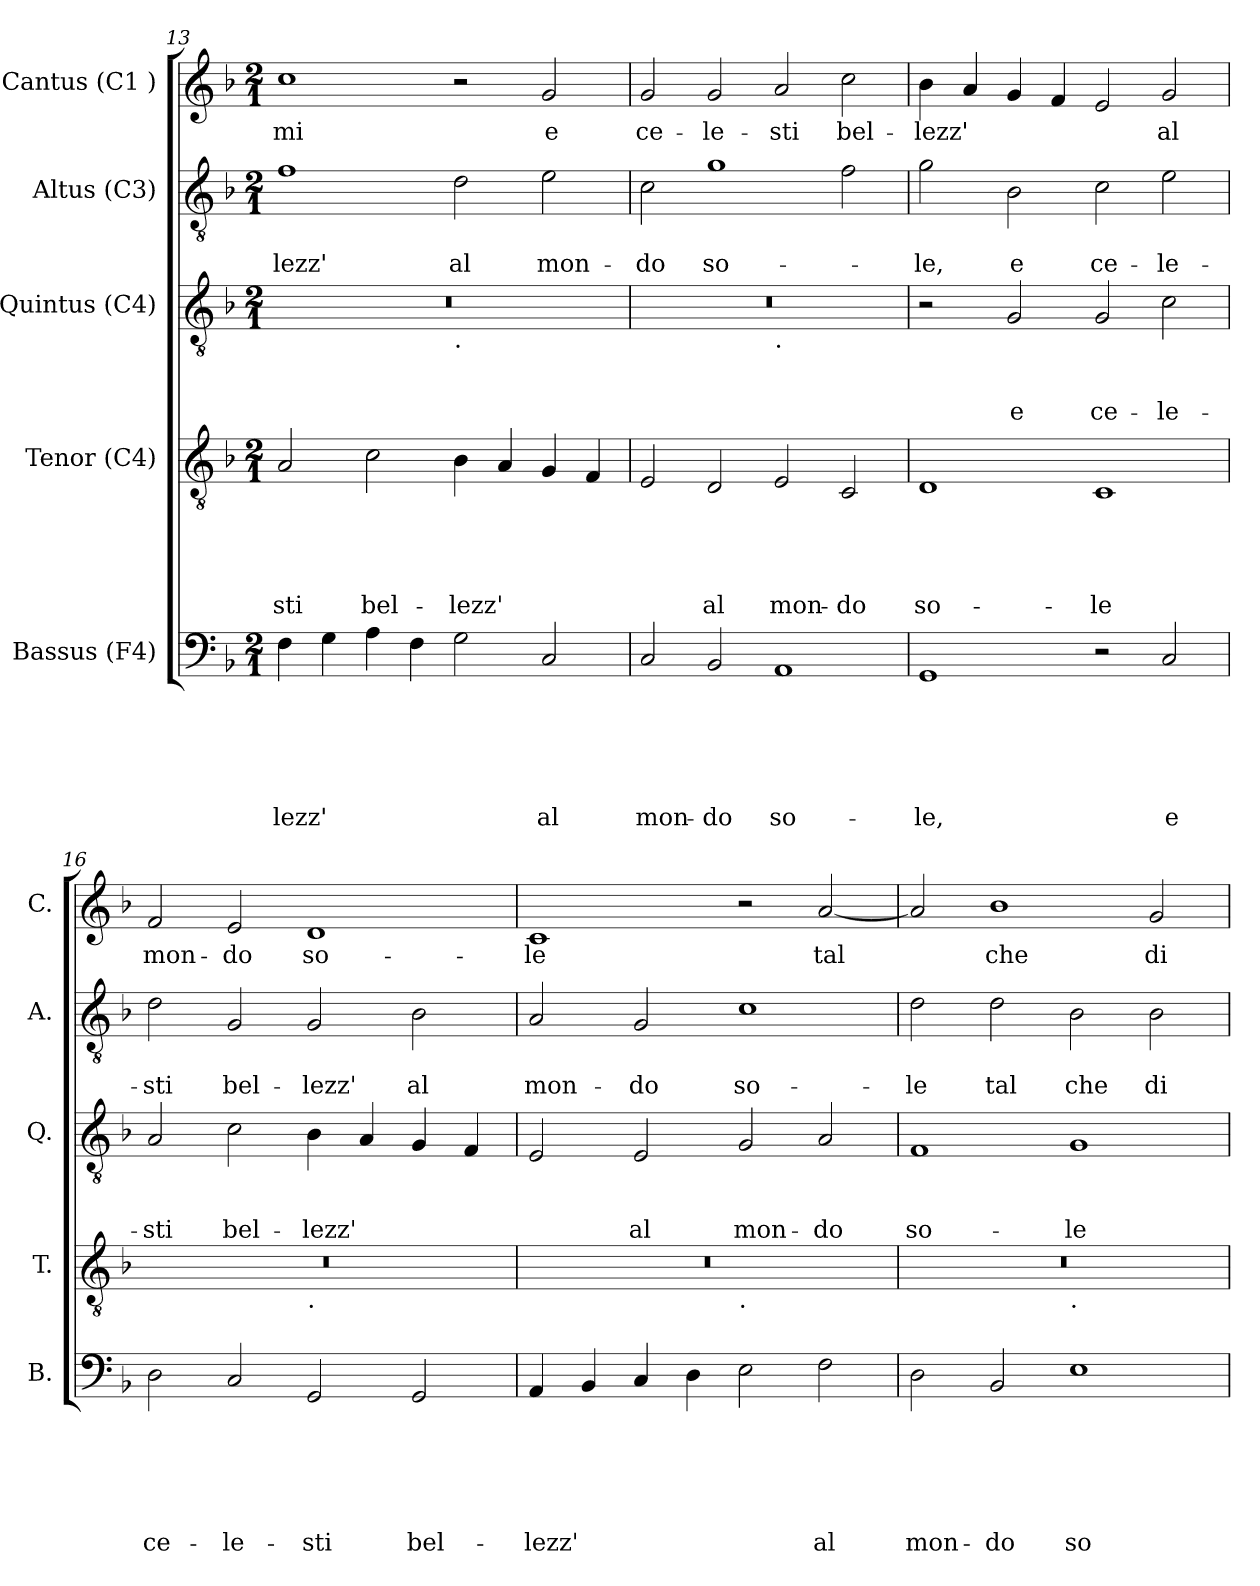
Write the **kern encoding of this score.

**kern	**text	**text	**text	**text	**text	**text	**kern	**text	**text	**text	**text	**text	**kern	**text	**text	**text	**kern	**text	**text	**kern	**text
*part5	*part5	*part5	*part5	*part5	*part5	*part5	*part4	*part4	*part4	*part4	*part4	*part4	*part3	*part3	*part3	*part3	*part2	*part2	*part2	*part1	*part1
*staff5	*staff5	*staff5	*staff5	*staff5	*staff5	*staff5	*staff4	*staff4	*staff4	*staff4	*staff4	*staff4	*staff3	*staff3	*staff3	*staff3	*staff2	*staff2	*staff2	*staff1	*staff1
*I"Bassus (F4)	*	*	*	*	*	*	*I"Tenor (C4)	*	*	*	*	*	*I"Quintus (C4)	*	*	*	*I"Altus (C3)	*	*	*I"Cantus (C1 )	*
*I'B.	*	*	*	*	*	*	*I'T.	*	*	*	*	*	*I'Q.	*	*	*	*I'A.	*	*	*I'C.	*
!!LO:LB:g=z
*clefF4	*	*	*	*	*	*	*clefGv2	*	*	*	*	*	*clefGv2	*	*	*	*clefGv2	*	*	*clefG2	*
*k[b-]	*	*	*	*	*	*	*k[b-]	*	*	*	*	*	*k[b-]	*	*	*	*k[b-]	*	*	*k[b-]	*
*F:	*	*	*	*	*	*	*F:	*	*	*	*	*	*F:	*	*	*	*F:	*	*	*F:	*
*M2/1	*	*	*	*	*	*	*M2/1	*	*	*	*	*	*M2/1	*	*	*	*M2/1	*	*	*M2/1	*
=13	=13	=13	=13	=13	=13	=13	=13	=13	=13	=13	=13	=13	=13	=13	=13	=13	=13	=13	=13	=13	=13
!	!	!	!	!	!	!LO:LY:b	!	!	!	!	!	!LO:LY:b	!	!	!	!	!	!	!LO:LY:b	!	!LO:LY:b
*	*	*	*	*	*	*	*	*	*	*	*	*	*^	*	*	*	*	*	*	*	*
4F\	.	.	.	.	.	-lezz'	2A/	.	.	.	.	-sti	0r	1ryy	.	.	.	1f	.	-lezz'	1cc	-mi
4G\	.	.	.	.	.	.	.	.	.	.	.	.	.	.	.	.	.	.	.	.	.	.
!	!	!	!	!	!	!	!	!	!	!	!	!LO:LY:b	!	!	!	!	!	!	!	!	!	!
4A\	.	.	.	.	.	.	2c\	.	.	.	.	bel-	.	.	.	.	.	.	.	.	.	.
4F\	.	.	.	.	.	.	.	.	.	.	.	.	.	.	.	.	.	.	.	.	.	.
!	!	!	!	!	!	!	!	!	!	!	!	!	!	!LO:TX:b:t=.	!	!	!	!	!	!	!	!
!	!	!	!	!	!	!	!	!	!	!	!	!LO:LY:b	!	!	!	!	!	!	!	!LO:LY:b	!	!
2G\	.	.	.	.	.	.	4B-\	.	.	.	.	-lezz'	.	1ryy	.	.	.	2d\	.	al	2r	.
.	.	.	.	.	.	.	4A/	.	.	.	.	.	.	.	.	.	.	.	.	.	.	.
!	!	!	!	!	!	!LO:LY:b	!	!	!	!	!	!	!	!	!	!	!	!	!	!LO:LY:b	!	!LO:LY:b
2C/	.	.	.	.	.	al	4G/	.	.	.	.	.	.	.	.	.	.	2e\	.	mon-	2g/	e
.	.	.	.	.	.	.	4F/	.	.	.	.	.	.	.	.	.	.	.	.	.	.	.
=14	=14	=14	=14	=14	=14	=14	=14	=14	=14	=14	=14	=14	=14	=14	=14	=14	=14	=14	=14	=14	=14	=14
!	!	!	!	!	!	!LO:LY:b	!	!	!	!	!	!	!	!	!	!	!	!	!	!LO:LY:b	!	!LO:LY:b
2C/	.	.	.	.	.	mon-	2E/	.	.	.	.	.	0r	1ryy	.	.	.	2c\	.	-do	2g/	ce-
!	!	!	!	!	!	!LO:LY:b	!	!	!	!	!	!LO:LY:b	!	!	!	!	!	!	!	!LO:LY:b	!	!LO:LY:b
2BB-/	.	.	.	.	.	-do	2D/	.	.	.	.	al	.	.	.	.	.	1g	.	so-	2g/	-le-
!	!	!	!	!	!	!	!	!	!	!	!	!	!	!LO:TX:b:t=.	!	!	!	!	!	!	!	!
!	!	!	!	!	!	!LO:LY:b	!	!	!	!	!	!LO:LY:b	!	!	!	!	!	!	!	!	!	!LO:LY:b
1AA	.	.	.	.	.	so-	2E/	.	.	.	.	mon-	.	1ryy	.	.	.	.	.	.	2a/	-sti
!	!	!	!	!	!	!	!	!	!	!	!	!LO:LY:b	!	!	!	!	!	!	!	!	!	!LO:LY:b
.	.	.	.	.	.	.	2C/	.	.	.	.	-do	.	.	.	.	.	2f\	.	.	2cc\	bel-
=15	=15	=15	=15	=15	=15	=15	=15	=15	=15	=15	=15	=15	=15	=15	=15	=15	=15	=15	=15	=15	=15	=15
!	!	!	!	!	!	!LO:LY:b	!	!	!	!	!	!LO:LY:b	!	!	!	!	!	!	!	!LO:LY:b	!	!LO:LY:b
*	*	*	*	*	*	*	*	*	*	*	*	*	*v	*v	*	*	*	*	*	*	*	*
1GG	.	.	.	.	.	-le,	1D	.	.	.	.	so-	2r	.	.	.	2g\	.	-le,	4b-\	-lezz'
.	.	.	.	.	.	.	.	.	.	.	.	.	.	.	.	.	.	.	.	4a/	.
!	!	!	!	!	!	!	!	!	!	!	!	!	!	!	!	!LO:LY:b	!	!	!LO:LY:b	!	!
.	.	.	.	.	.	.	.	.	.	.	.	.	2G/	.	.	e	2B-\	.	e	4g/	.
.	.	.	.	.	.	.	.	.	.	.	.	.	.	.	.	.	.	.	.	4f/	.
!	!	!	!	!	!	!	!	!	!	!	!	!LO:LY:b	!	!	!	!LO:LY:b	!	!	!LO:LY:b	!	!
2r	.	.	.	.	.	.	1C	.	.	.	.	-le	2G/	.	.	ce-	2c\	.	ce-	2e/	.
!	!	!	!	!	!	!LO:LY:b	!	!	!	!	!	!	!	!	!	!LO:LY:b	!	!	!LO:LY:b	!	!LO:LY:b
2C/	.	.	.	.	.	e	.	.	.	.	.	.	2c\	.	.	-le-	2e\	.	-le-	2g/	al
=16	=16	=16	=16	=16	=16	=16	=16	=16	=16	=16	=16	=16	=16	=16	=16	=16	=16	=16	=16	=16	=16
!	!	!	!	!	!	!LO:LY:b	!	!	!	!	!	!	!	!	!	!LO:LY:b	!	!	!LO:LY:b	!	!LO:LY:b
*	*	*	*	*	*	*	*^	*	*	*	*	*	*	*	*	*	*	*	*	*	*
2D\	.	.	.	.	.	ce-	0r	1ryy	.	.	.	.	.	2A/	.	.	-sti	2d\	.	-sti	2f/	mon-
!	!	!	!	!	!	!LO:LY:b	!	!	!	!	!	!	!	!	!	!	!LO:LY:b	!	!	!LO:LY:b	!	!LO:LY:b
2C/	.	.	.	.	.	-le-	.	.	.	.	.	.	.	2c\	.	.	bel-	2G/	.	bel-	2e/	-do
!	!	!	!	!	!	!	!	!LO:TX:b:t=.	!	!	!	!	!	!	!	!	!	!	!	!	!	!
!	!	!	!	!	!	!LO:LY:b	!	!	!	!	!	!	!	!	!	!	!LO:LY:b	!	!	!LO:LY:b	!	!LO:LY:b
2GG/	.	.	.	.	.	-sti	.	1ryy	.	.	.	.	.	4B-\	.	.	-lezz'	2G/	.	-lezz'	1d	so-
.	.	.	.	.	.	.	.	.	.	.	.	.	.	4A/	.	.	.	.	.	.	.	.
!	!	!	!	!	!	!LO:LY:b	!	!	!	!	!	!	!	!	!	!	!	!	!	!LO:LY:b	!	!
2GG/	.	.	.	.	.	bel-	.	.	.	.	.	.	.	4G/	.	.	.	2B-\	.	al	.	.
.	.	.	.	.	.	.	.	.	.	.	.	.	.	4F/	.	.	.	.	.	.	.	.
!!LO:LB:g=z
=17	=17	=17	=17	=17	=17	=17	=17	=17	=17	=17	=17	=17	=17	=17	=17	=17	=17	=17	=17	=17	=17	=17
!	!	!	!	!	!	!LO:LY:b	!	!	!	!	!	!	!	!	!	!	!	!	!	!LO:LY:b	!	!LO:LY:b
4AA/	.	.	.	.	.	-lezz'	0r	1ryy	.	.	.	.	.	2E/	.	.	.	2A/	.	mon-	1c	-le
4BB-/	.	.	.	.	.	.	.	.	.	.	.	.	.	.	.	.	.	.	.	.	.	.
!	!	!	!	!	!	!	!	!	!	!	!	!	!	!	!	!	!LO:LY:b	!	!	!LO:LY:b	!	!
4C/	.	.	.	.	.	.	.	.	.	.	.	.	.	2E/	.	.	al	2G/	.	-do	.	.
4D\	.	.	.	.	.	.	.	.	.	.	.	.	.	.	.	.	.	.	.	.	.	.
!	!	!	!	!	!	!	!	!LO:TX:b:t=.	!	!	!	!	!	!	!	!	!	!	!	!	!	!
!	!	!	!	!	!	!	!	!	!	!	!	!	!	!	!	!	!LO:LY:b	!	!	!LO:LY:b	!	!
2E\	.	.	.	.	.	.	.	1ryy	.	.	.	.	.	2G/	.	.	mon-	1c	.	so-	2r	.
!	!	!	!	!	!	!LO:LY:b	!	!	!	!	!	!	!	!	!	!	!LO:LY:b	!	!	!	!	!LO:LY:b
2F\	.	.	.	.	.	al	.	.	.	.	.	.	.	2A/	.	.	-do	.	.	.	[<2a/	tal
=18	=18	=18	=18	=18	=18	=18	=18	=18	=18	=18	=18	=18	=18	=18	=18	=18	=18	=18	=18	=18	=18	=18
!	!	!	!	!	!	!LO:LY:b	!	!	!	!	!	!	!	!	!	!	!LO:LY:b	!	!	!LO:LY:b	!	!
2D\	.	.	.	.	.	mon-	0r	1ryy	.	.	.	.	.	1F	.	.	so-	2d\	.	-le	2a/]	.
!	!	!	!	!	!	!LO:LY:b	!	!	!	!	!	!	!	!	!	!	!	!	!	!LO:LY:b	!	!LO:LY:b
2BB-/	.	.	.	.	.	-do	.	.	.	.	.	.	.	.	.	.	.	2d\	.	tal	1b-	che
!	!	!	!	!	!	!	!	!LO:TX:b:t=.	!	!	!	!	!	!	!	!	!	!	!	!	!	!
!	!	!	!	!	!	!LO:LY:b	!	!	!	!	!	!	!	!	!	!	!LO:LY:b	!	!	!LO:LY:b	!	!
1E	.	.	.	.	.	so-	.	1ryy	.	.	.	.	.	1G	.	.	-le	2B-\	.	che	.	.
!	!	!	!	!	!	!	!	!	!	!	!	!	!	!	!	!	!	!	!	!LO:LY:b	!	!LO:LY:b
.	.	.	.	.	.	.	.	.	.	.	.	.	.	.	.	.	.	2B-\	.	di	2g/	di
*	*	*	*	*	*	*	*v	*v	*	*	*	*	*	*	*	*	*	*	*	*	*	*
=	=	=	=	=	=	=	=	=	=	=	=	=	=	=	=	=	=	=	=	=	=
*-	*-	*-	*-	*-	*-	*-	*-	*-	*-	*-	*-	*-	*-	*-	*-	*-	*-	*-	*-	*-	*-
